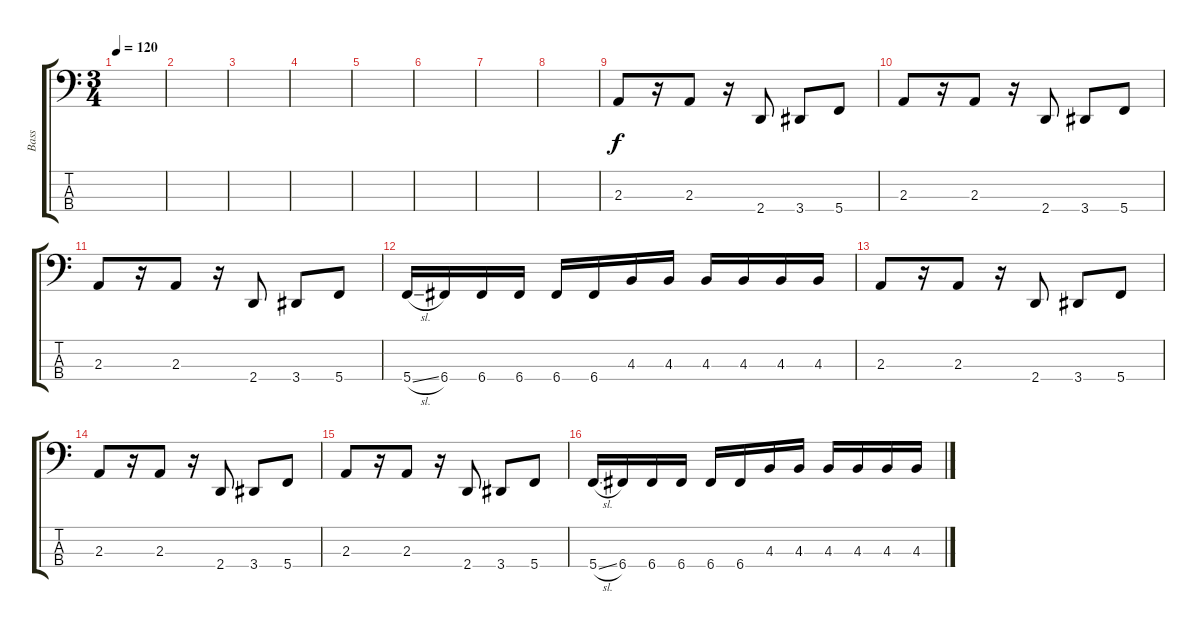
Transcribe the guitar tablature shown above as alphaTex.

\track ("Bass" "Bass") {instrument electricbasspick}
\staff {score tabs}
\tuning (F2 C2 G1 C1) {hide}
\ts (3 4)
\tempo 120
\clef f4
\ks c
|
|
|
|
|
|
|
|
2.3.8 r.16 2.3.8 r.16 2.4.8 3.4.8 5.4.8 |
2.3.8 r.16 2.3.8 r.16 2.4.8 3.4.8 5.4.8 |
2.3.8 r.16 2.3.8 r.16 2.4.8 3.4.8 5.4.8 |
5.4{sl}.16 6.4.16 6.4.16 6.4.16 6.4.16 6.4.16 4.3.16 4.3.16 4.3.16 4.3.16 4.3.16 4.3.16 |
2.3.8 r.16 2.3.8 r.16 2.4.8 3.4.8 5.4.8 |
2.3.8 r.16 2.3.8 r.16 2.4.8 3.4.8 5.4.8 |
2.3.8 r.16 2.3.8 r.16 2.4.8 3.4.8 5.4.8 |
5.4{sl}.16 6.4.16 6.4.16 6.4.16 6.4.16 6.4.16 4.3.16 4.3.16 4.3.16 4.3.16 4.3.16 4.3.16
